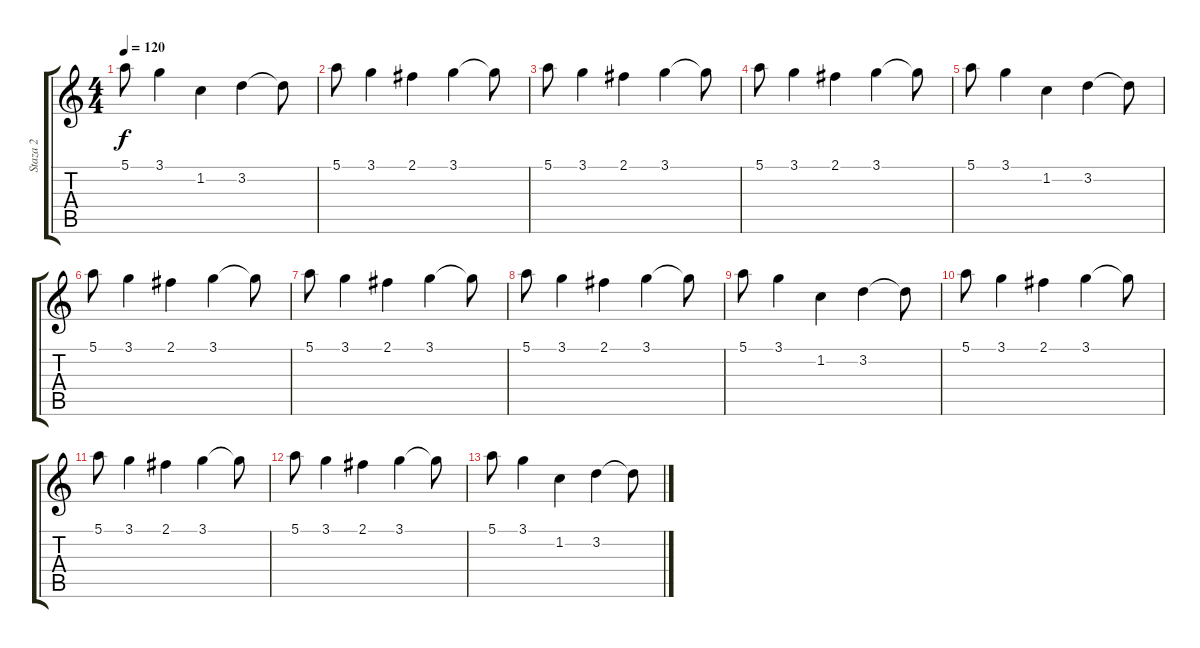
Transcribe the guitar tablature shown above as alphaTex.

\track ("Staza 2" "Staza 2") {instrument electricguitarclean}
\staff {score tabs}
\tuning (E4 B3 G3 D3 A2 E2) {hide}
\ts (4 4)
\tempo 120
\clef g2
\ks c
5.1.8{dy f} 3.1.4 1.2.4 3.2.4 3.2{t}.8 |
5.1.8 3.1.4 2.1.4 3.1.4 3.1{t}.8 |
5.1.8 3.1.4 2.1.4 3.1.4 3.1{t}.8 |
5.1.8 3.1.4 2.1.4 3.1.4 3.1{t}.8 |
5.1.8 3.1.4 1.2.4 3.2.4 3.2{t}.8 |
5.1.8 3.1.4 2.1.4 3.1.4 3.1{t}.8 |
5.1.8 3.1.4 2.1.4 3.1.4 3.1{t}.8 |
5.1.8 3.1.4 2.1.4 3.1.4 3.1{t}.8 |
5.1.8 3.1.4 1.2.4 3.2.4 3.2{t}.8 |
5.1.8 3.1.4 2.1.4 3.1.4 3.1{t}.8 |
5.1.8 3.1.4 2.1.4 3.1.4 3.1{t}.8 |
5.1.8 3.1.4 2.1.4 3.1.4 3.1{t}.8 |
5.1.8 3.1.4 1.2.4 3.2.4 3.2{t}.8
